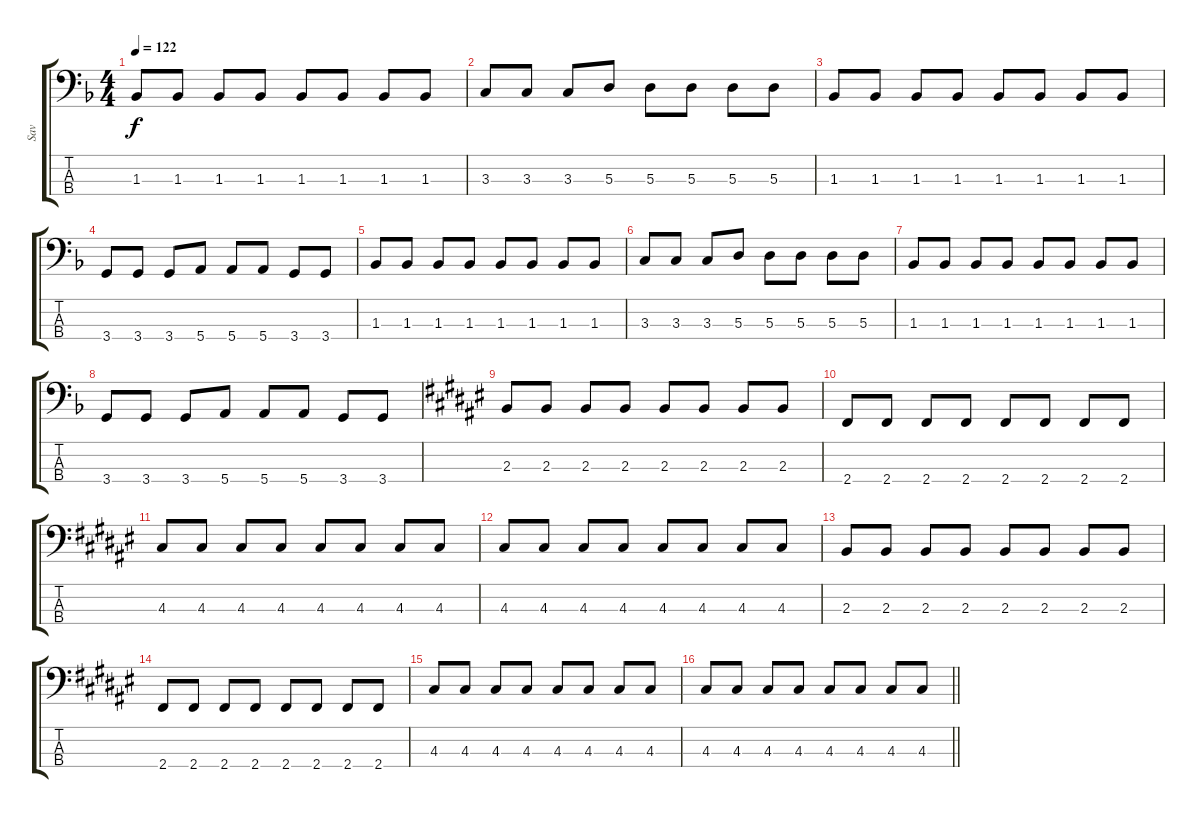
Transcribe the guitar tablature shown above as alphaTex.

\track ("Sav" "Sav") {instrument electricbassfinger}
\staff {score tabs}
\tuning (G2 D2 A1 E1) {hide}
\ts (4 4)
\tempo 122
\clef f4
\ks f
1.3.8{dy f} 1.3.8 1.3.8 1.3.8 1.3.8 1.3.8 1.3.8 1.3.8 |
3.3.8 3.3.8 3.3.8 5.3.8 5.3.8 5.3.8 5.3.8 5.3.8 |
1.3.8 1.3.8 1.3.8 1.3.8 1.3.8 1.3.8 1.3.8 1.3.8 |
3.4.8 3.4.8 3.4.8 5.4.8 5.4.8 5.4.8 3.4.8 3.4.8 |
1.3.8 1.3.8 1.3.8 1.3.8 1.3.8 1.3.8 1.3.8 1.3.8 |
3.3.8 3.3.8 3.3.8 5.3.8 5.3.8 5.3.8 5.3.8 5.3.8 |
1.3.8 1.3.8 1.3.8 1.3.8 1.3.8 1.3.8 1.3.8 1.3.8 |
3.4.8 3.4.8 3.4.8 5.4.8 5.4.8 5.4.8 3.4.8 3.4.8 |
\ks f#
2.3.8 2.3.8 2.3.8 2.3.8 2.3.8 2.3.8 2.3.8 2.3.8 |
2.4.8 2.4.8 2.4.8 2.4.8 2.4.8 2.4.8 2.4.8 2.4.8 |
4.3.8 4.3.8 4.3.8 4.3.8 4.3.8 4.3.8 4.3.8 4.3.8 |
4.3.8 4.3.8 4.3.8 4.3.8 4.3.8 4.3.8 4.3.8 4.3.8 |
2.3.8 2.3.8 2.3.8 2.3.8 2.3.8 2.3.8 2.3.8 2.3.8 |
2.4.8 2.4.8 2.4.8 2.4.8 2.4.8 2.4.8 2.4.8 2.4.8 |
4.3.8 4.3.8 4.3.8 4.3.8 4.3.8 4.3.8 4.3.8 4.3.8 |
\barLineRight lightlight
4.3.8 4.3.8 4.3.8 4.3.8 4.3.8 4.3.8 4.3.8 4.3.8
